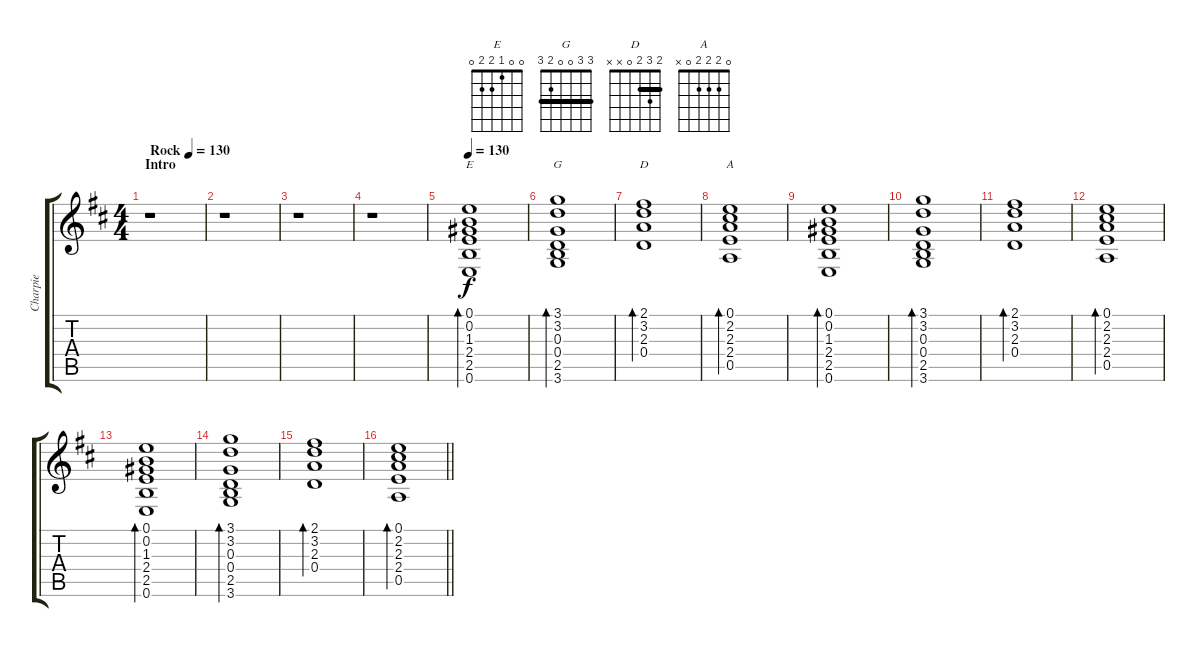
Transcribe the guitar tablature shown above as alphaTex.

\track ("Charpie" "Charpie") {instrument overdrivenguitar}
\staff {score tabs}
\tuning (E4 B3 G3 D3 A2 E2) {hide}
\chord ("E" 0 0 1 2 2 0)
\chord ("G" 3 3 0 0 2 3) {barre 3}
\chord ("D" 2 3 2 0 x x) {barre 2}
\chord ("A" 0 2 2 2 0 x)
\ts (4 4)
\section ("" "Intro")
\tempo (130 "Rock")
\tempo 80
\tempo (130 "Rock")
\clef g2
\ks d
r.1{dy f instrument overdrivenguitar} |
r.1 |
r.1 |
r.1 |
\tempo 130
(0.1 0.2 1.3 2.4 2.5 0.6).1{bd 240 ch "E" instrument electricguitarjazz} |
(3.1 3.2 0.3 0.4 2.5 3.6).1{bd 240 ch "G"} |
(2.1 3.2 2.3 0.4).1{bd 240 ch "D"} |
(0.1 2.2 2.3 2.4 0.5).1{bd 240 ch "A"} |
(0.1 0.2 1.3 2.4 2.5 0.6).1{bd 240} |
(3.1 3.2 0.3 0.4 2.5 3.6).1{bd 240} |
(2.1 3.2 2.3 0.4).1{bd 240} |
(0.1 2.2 2.3 2.4 0.5).1{bd 240} |
(0.1 0.2 1.3 2.4 2.5 0.6).1{bd 240 instrument overdrivenguitar} |
(3.1 3.2 0.3 0.4 2.5 3.6).1{bd 240} |
(2.1 3.2 2.3 0.4).1{bd 240} |
\barLineRight lightlight
(0.1 2.2 2.3 2.4 0.5).1{bd 240}
